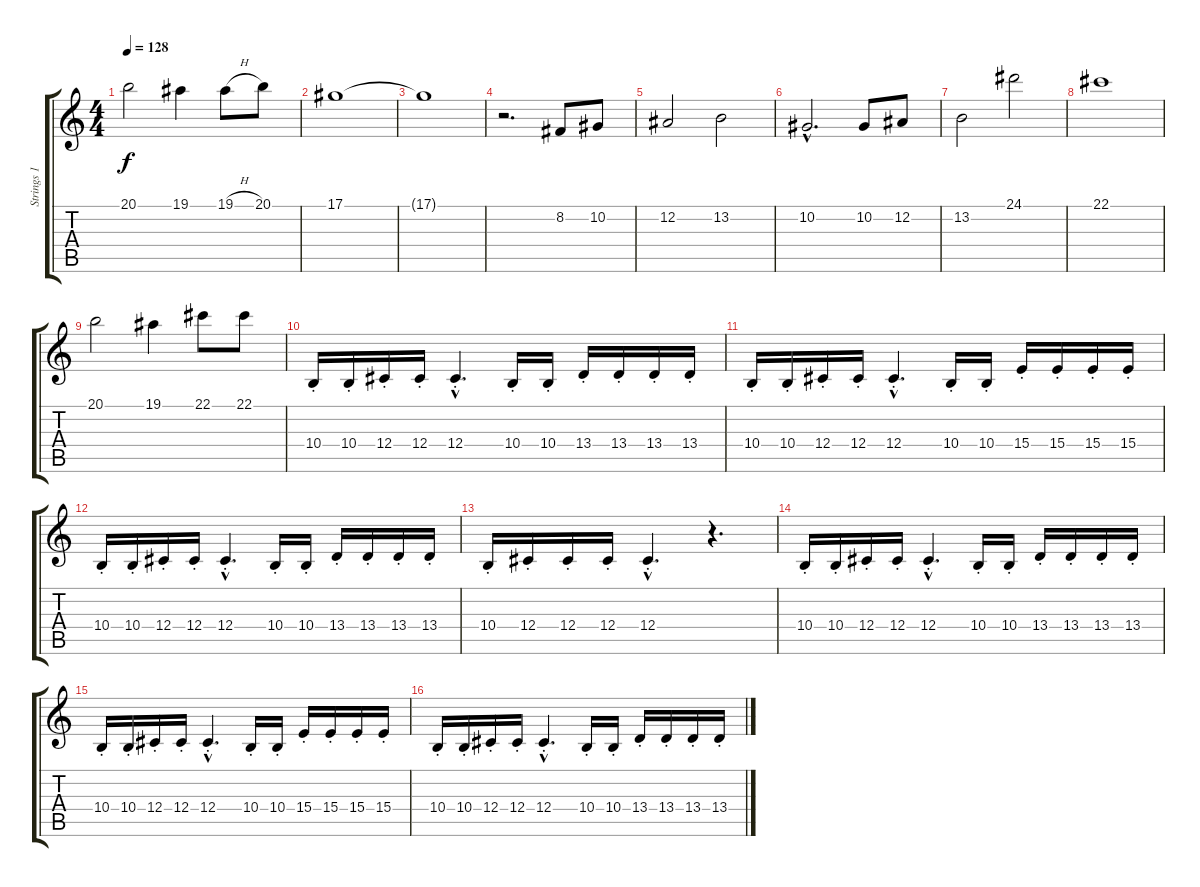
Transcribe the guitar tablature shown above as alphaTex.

\track ("Strings 1" "Strings 1") {instrument stringensemble1}
\staff {score tabs}
\tuning (Eb4 Bb3 Gb3 Db3 Ab2 Eb2) {hide}
\ts (4 4)
\tempo 128
\clef g2
\ks c
20.1.2{dy f} 19.1.4 19.1{h}.8 20.1.8 |
17.1.1 |
17.1{t}.1 |
r.2{d} 8.2.8{volume 13 balance 2 instrument stringensemble1} 10.2.8 |
12.2.2 13.2.2 |
10.2{hac}.2{d} 10.2.8 12.2.8 |
13.2.2 24.1.2 |
22.1.1 |
20.1.2 19.1.4 22.1.8 22.1.8 |
10.4{st}.16{volume 13} 10.4{st}.16 12.4{st}.16 12.4{st}.16 12.4{hac st}.4{d} 10.4{st}.16 10.4{st}.16 13.4{st}.16 13.4{st}.16 13.4{st}.16 13.4{st}.16 |
10.4{st}.16 10.4{st}.16 12.4{st}.16 12.4{st}.16 12.4{hac st}.4{d} 10.4{st}.16 10.4{st}.16 15.4{st}.16 15.4{st}.16 15.4{st}.16 15.4{st}.16 |
10.4{st}.16 10.4{st}.16 12.4{st}.16 12.4{st}.16 12.4{hac st}.4{d} 10.4{st}.16 10.4{st}.16 13.4{st}.16 13.4{st}.16 13.4{st}.16 13.4{st}.16 |
10.4{st}.16 12.4{st}.16 12.4{st}.16 12.4{st}.16 12.4{hac st}.4{d} r.4{d} |
10.4{st}.16 10.4{st}.16 12.4{st}.16 12.4{st}.16 12.4{hac st}.4{d} 10.4{st}.16 10.4{st}.16 13.4{st}.16 13.4{st}.16 13.4{st}.16 13.4{st}.16 |
10.4{st}.16 10.4{st}.16 12.4{st}.16 12.4{st}.16 12.4{hac st}.4{d} 10.4{st}.16 10.4{st}.16 15.4{st}.16 15.4{st}.16 15.4{st}.16 15.4{st}.16 |
10.4{st}.16 10.4{st}.16 12.4{st}.16 12.4{st}.16 12.4{hac st}.4{d} 10.4{st}.16 10.4{st}.16 13.4{st}.16 13.4{st}.16 13.4{st}.16 13.4{st}.16
